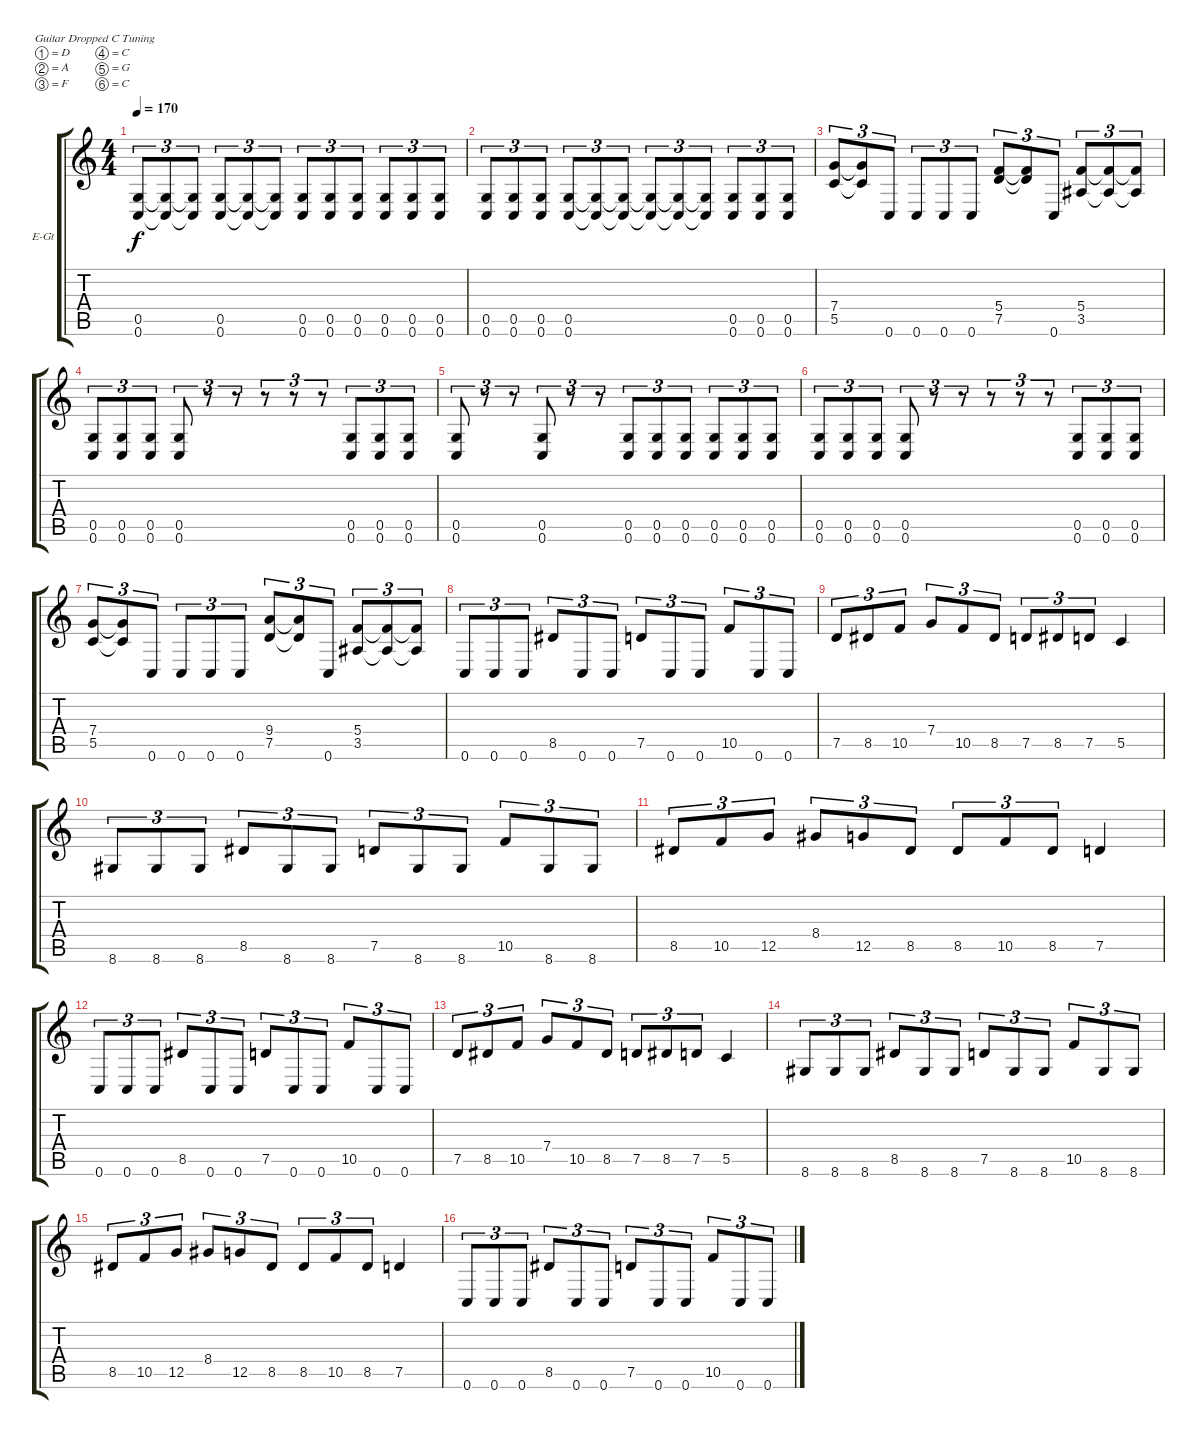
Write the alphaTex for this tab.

\bracketExtendMode groupsimilarinstruments
\firstSystemTrackNameOrientation horizontal
\otherSystemsTrackNameOrientation horizontal
\track ("Track 2" "E-Gt") {instrument distortionguitar}
\staff {score tabs}
\tuning (D4 A3 F3 C3 G2 C2)
\ts (4 4)
\tempo 170
\clef g2
\ks c
(0.5 0.6).8{tu (3 2) dy f} (0.5{t} 0.6{t}).8{tu (3 2)} (0.5{t} 0.6{t}).8{tu (3 2)} (0.5 0.6).8{tu (3 2)} (0.5{t} 0.6{t}).8{tu (3 2)} (0.5{t} 0.6{t}).8{tu (3 2)} (0.5 0.6).8{tu (3 2)} (0.5 0.6).8{tu (3 2)} (0.5 0.6).8{tu (3 2)} (0.5 0.6).8{tu (3 2)} (0.5 0.6).8{tu (3 2)} (0.5 0.6).8{tu (3 2)} |
(0.5 0.6).8{tu (3 2)} (0.5 0.6).8{tu (3 2)} (0.5 0.6).8{tu (3 2)} (0.5 0.6).8{tu (3 2)} (0.5{t} 0.6{t}).8{tu (3 2)} (0.5{t} 0.6{t}).8{tu (3 2)} (0.5{t} 0.6{t}).8{tu (3 2)} (0.5{t} 0.6{t}).8{tu (3 2)} (0.5{t} 0.6{t}).8{tu (3 2)} (0.5 0.6).8{tu (3 2)} (0.5 0.6).8{tu (3 2)} (0.5 0.6).8{tu (3 2)} |
(7.4 5.5).8{tu (3 2)} (7.4{t} 5.5{t}).8{tu (3 2)} 0.6.8{tu (3 2)} 0.6.8{tu (3 2)} 0.6.8{tu (3 2)} 0.6.8{tu (3 2)} (5.4 7.5).8{tu (3 2)} (5.4{t} 7.5{t}).8{tu (3 2)} 0.6.8{tu (3 2)} (5.4 3.5).8{tu (3 2)} (5.4{t} 3.5{t}).8{tu (3 2)} (5.4{t} 3.5{t}).8{tu (3 2)} |
(0.5 0.6).8{tu (3 2)} (0.5 0.6).8{tu (3 2)} (0.5 0.6).8{tu (3 2)} (0.5 0.6).8{tu (3 2)} r.8{tu (3 2)} r.8{tu (3 2)} r.8{tu (3 2)} r.8{tu (3 2)} r.8{tu (3 2)} (0.5 0.6).8{tu (3 2)} (0.5 0.6).8{tu (3 2)} (0.5 0.6).8{tu (3 2)} |
(0.5 0.6).8{tu (3 2)} r.8{tu (3 2)} r.8{tu (3 2)} (0.5 0.6).8{tu (3 2)} r.8{tu (3 2)} r.8{tu (3 2)} (0.5 0.6).8{tu (3 2)} (0.5 0.6).8{tu (3 2)} (0.5 0.6).8{tu (3 2)} (0.5 0.6).8{tu (3 2)} (0.5 0.6).8{tu (3 2)} (0.5 0.6).8{tu (3 2)} |
(0.5 0.6).8{tu (3 2)} (0.5 0.6).8{tu (3 2)} (0.5 0.6).8{tu (3 2)} (0.5 0.6).8{tu (3 2)} r.8{tu (3 2)} r.8{tu (3 2)} r.8{tu (3 2)} r.8{tu (3 2)} r.8{tu (3 2)} (0.5 0.6).8{tu (3 2)} (0.5 0.6).8{tu (3 2)} (0.5 0.6).8{tu (3 2)} |
(7.4 5.5).8{tu (3 2)} (7.4{t} 5.5{t}).8{tu (3 2)} 0.6.8{tu (3 2)} 0.6.8{tu (3 2)} 0.6.8{tu (3 2)} 0.6.8{tu (3 2)} (9.4 7.5).8{tu (3 2)} (9.4{t} 7.5{t}).8{tu (3 2)} 0.6.8{tu (3 2)} (5.4 3.5).8{tu (3 2)} (5.4{t} 3.5{t}).8{tu (3 2)} (5.4{t} 3.5{t}).8{tu (3 2)} |
0.6.8{tu (3 2)} 0.6.8{tu (3 2)} 0.6.8{tu (3 2)} 8.5.8{tu (3 2)} 0.6.8{tu (3 2)} 0.6.8{tu (3 2)} 7.5.8{tu (3 2)} 0.6.8{tu (3 2)} 0.6.8{tu (3 2)} 10.5.8{tu (3 2)} 0.6.8{tu (3 2)} 0.6.8{tu (3 2)} |
7.5.8{tu (3 2)} 8.5.8{tu (3 2)} 10.5.8{tu (3 2)} 7.4.8{tu (3 2)} 10.5.8{tu (3 2)} 8.5.8{tu (3 2)} 7.5.8{tu (3 2)} 8.5.8{tu (3 2)} 7.5.8{tu (3 2)} 5.5.4 |
8.6.8{tu (3 2)} 8.6.8{tu (3 2)} 8.6.8{tu (3 2)} 8.5.8{tu (3 2)} 8.6.8{tu (3 2)} 8.6.8{tu (3 2)} 7.5.8{tu (3 2)} 8.6.8{tu (3 2)} 8.6.8{tu (3 2)} 10.5.8{tu (3 2)} 8.6.8{tu (3 2)} 8.6.8{tu (3 2)} |
8.5.8{tu (3 2)} 10.5.8{tu (3 2)} 12.5.8{tu (3 2)} 8.4.8{tu (3 2)} 12.5.8{tu (3 2)} 8.5.8{tu (3 2)} 8.5.8{tu (3 2)} 10.5.8{tu (3 2)} 8.5.8{tu (3 2)} 7.5.4 |
0.6.8{tu (3 2)} 0.6.8{tu (3 2)} 0.6.8{tu (3 2)} 8.5.8{tu (3 2)} 0.6.8{tu (3 2)} 0.6.8{tu (3 2)} 7.5.8{tu (3 2)} 0.6.8{tu (3 2)} 0.6.8{tu (3 2)} 10.5.8{tu (3 2)} 0.6.8{tu (3 2)} 0.6.8{tu (3 2)} |
7.5.8{tu (3 2)} 8.5.8{tu (3 2)} 10.5.8{tu (3 2)} 7.4.8{tu (3 2)} 10.5.8{tu (3 2)} 8.5.8{tu (3 2)} 7.5.8{tu (3 2)} 8.5.8{tu (3 2)} 7.5.8{tu (3 2)} 5.5.4 |
8.6.8{tu (3 2)} 8.6.8{tu (3 2)} 8.6.8{tu (3 2)} 8.5.8{tu (3 2)} 8.6.8{tu (3 2)} 8.6.8{tu (3 2)} 7.5.8{tu (3 2)} 8.6.8{tu (3 2)} 8.6.8{tu (3 2)} 10.5.8{tu (3 2)} 8.6.8{tu (3 2)} 8.6.8{tu (3 2)} |
8.5.8{tu (3 2)} 10.5.8{tu (3 2)} 12.5.8{tu (3 2)} 8.4.8{tu (3 2)} 12.5.8{tu (3 2)} 8.5.8{tu (3 2)} 8.5.8{tu (3 2)} 10.5.8{tu (3 2)} 8.5.8{tu (3 2)} 7.5.4 |
0.6.8{tu (3 2)} 0.6.8{tu (3 2)} 0.6.8{tu (3 2)} 8.5.8{tu (3 2)} 0.6.8{tu (3 2)} 0.6.8{tu (3 2)} 7.5.8{tu (3 2)} 0.6.8{tu (3 2)} 0.6.8{tu (3 2)} 10.5.8{tu (3 2)} 0.6.8{tu (3 2)} 0.6.8{tu (3 2)}
